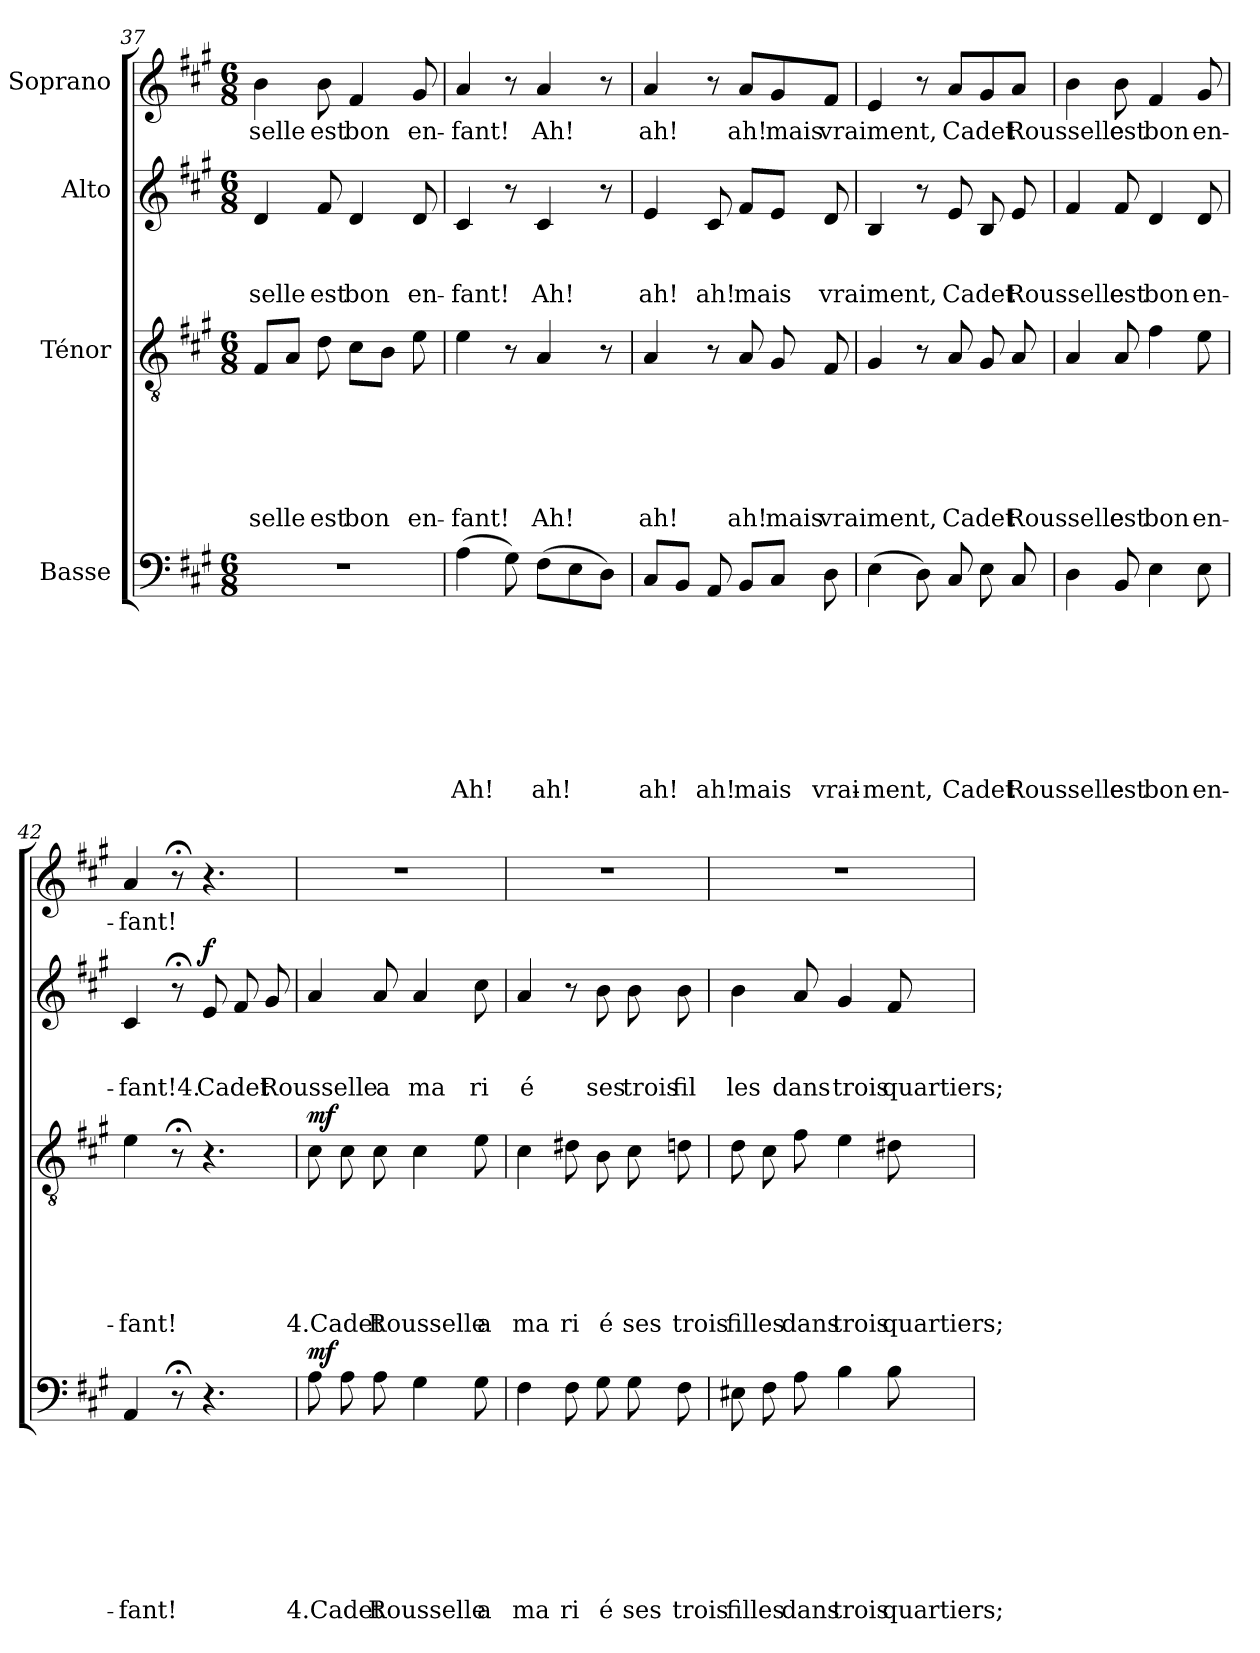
**kern	**text	**text	**text	**text	**text	**text	**text	**text	**dynam	**kern	**text	**text	**text	**text	**text	**text	**dynam	**kern	**text	**text	**text	**dynam	**kern	**text
*part4	*part4	*part4	*part4	*part4	*part4	*part4	*part4	*part4	*part4	*part3	*part3	*part3	*part3	*part3	*part3	*part3	*part3	*part2	*part2	*part2	*part2	*part2	*part1	*part1
*staff4	*staff4	*staff4	*staff4	*staff4	*staff4	*staff4	*staff4	*staff4	*staff4	*staff3	*staff3	*staff3	*staff3	*staff3	*staff3	*staff3	*staff3	*staff2	*staff2	*staff2	*staff2	*staff2	*staff1	*staff1
*I"Basse	*	*	*	*	*	*	*	*	*	*I"Ténor	*	*	*	*	*	*	*	*I"Alto	*	*	*	*	*I"Soprano	*
!!LO:PB:g=z
*clefF4	*	*	*	*	*	*	*	*	*	*clefGv2	*	*	*	*	*	*	*	*clefG2	*	*	*	*	*clefG2	*
*k[f#c#g#]	*	*	*	*	*	*	*	*	*	*k[f#c#g#]	*	*	*	*	*	*	*	*k[f#c#g#]	*	*	*	*	*k[f#c#g#]	*
*A:	*	*	*	*	*	*	*	*	*	*A:	*	*	*	*	*	*	*	*A:	*	*	*	*	*A:	*
*M6/8	*	*	*	*	*	*	*	*	*	*M6/8	*	*	*	*	*	*	*	*M6/8	*	*	*	*	*M6/8	*
=37	=37	=37	=37	=37	=37	=37	=37	=37	=37	=37	=37	=37	=37	=37	=37	=37	=37	=37	=37	=37	=37	=37	=37	=37
!LO:N:vis=1	!	!	!	!	!	!	!	!	!	!	!	!	!	!	!	!LO:LY:b	!	!	!	!	!LO:LY:b	!	!	!LO:LY:b
2.r	.	.	.	.	.	.	.	.	.	8F#/L	.	.	.	.	.	selle	.	4d/	.	.	-selle	.	4b\	-selle
.	.	.	.	.	.	.	.	.	.	8A/J	.	.	.	.	.	.	.	.	.	.	.	.	.	.
!	!	!	!	!	!	!	!	!	!	!	!	!	!	!	!	!LO:LY:b	!	!	!	!	!LO:LY:b	!	!	!LO:LY:b
.	.	.	.	.	.	.	.	.	.	8d\	.	.	.	.	.	est	.	8f#/	.	.	est	.	8b\	est
!	!	!	!	!	!	!	!	!	!	!	!	!	!	!	!	!LO:LY:b	!	!	!	!	!LO:LY:b	!	!	!LO:LY:b
.	.	.	.	.	.	.	.	.	.	8c#\L	.	.	.	.	.	bon	.	4d/	.	.	bon	.	4f#/	bon
.	.	.	.	.	.	.	.	.	.	8B\J	.	.	.	.	.	.	.	.	.	.	.	.	.	.
!	!	!	!	!	!	!	!	!	!	!	!	!	!	!	!	!LO:LY:b	!	!	!	!	!LO:LY:b	!	!	!LO:LY:b
.	.	.	.	.	.	.	.	.	.	8e\	.	.	.	.	.	en-	.	8d/	.	.	en-	.	8g#/	en-
=38	=38	=38	=38	=38	=38	=38	=38	=38	=38	=38	=38	=38	=38	=38	=38	=38	=38	=38	=38	=38	=38	=38	=38	=38
!	!	!	!	!	!	!	!	!LO:LY:b	!	!	!	!	!	!	!	!LO:LY:b	!	!	!	!	!LO:LY:b	!	!	!LO:LY:b
(>4A\	.	.	.	.	.	.	.	Ah!	.	4e\	.	.	.	.	.	-fant!	.	4c#/	.	.	-fant!	.	4a/	-fant!
8G#\)	.	.	.	.	.	.	.	.	.	8r	.	.	.	.	.	.	.	8r	.	.	.	.	8r	.
!	!	!	!	!	!	!	!	!LO:LY:b	!	!	!	!	!	!	!	!LO:LY:b	!	!	!	!	!LO:LY:b	!	!	!LO:LY:b
(>8F#\L	.	.	.	.	.	.	.	ah!	.	4A/	.	.	.	.	.	Ah!	.	4c#/	.	.	Ah!	.	4a/	Ah!
8E\	.	.	.	.	.	.	.	.	.	.	.	.	.	.	.	.	.	.	.	.	.	.	.	.
8D\J)	.	.	.	.	.	.	.	.	.	8r	.	.	.	.	.	.	.	8r	.	.	.	.	8r	.
=39	=39	=39	=39	=39	=39	=39	=39	=39	=39	=39	=39	=39	=39	=39	=39	=39	=39	=39	=39	=39	=39	=39	=39	=39
!	!	!	!	!	!	!	!	!LO:LY:b	!	!	!	!	!	!	!	!LO:LY:b	!	!	!	!	!LO:LY:b	!	!	!LO:LY:b
8C#/L	.	.	.	.	.	.	.	ah!	.	4A/	.	.	.	.	.	ah!	.	4e/	.	.	ah!	.	4a/	ah!
8BB/J	.	.	.	.	.	.	.	.	.	.	.	.	.	.	.	.	.	.	.	.	.	.	.	.
!	!	!	!	!	!	!	!	!LO:LY:b	!	!	!	!	!	!	!	!	!	!	!	!	!LO:LY:b	!	!	!
8AA/	.	.	.	.	.	.	.	ah!	.	8r	.	.	.	.	.	.	.	8c#/	.	.	ah!	.	8r	.
!	!	!	!	!	!	!	!	!LO:LY:b	!	!	!	!	!	!	!	!LO:LY:b	!	!	!	!	!LO:LY:b	!	!	!LO:LY:b
8BB/L	.	.	.	.	.	.	.	mais	.	8A/	.	.	.	.	.	ah!	.	8f#/L	.	.	mais	.	8a/L	ah!
!	!	!	!	!	!	!	!	!	!	!	!	!	!	!	!	!LO:LY:b	!	!	!	!	!	!	!	!LO:LY:b
8C#/J	.	.	.	.	.	.	.	.	.	8G#/	.	.	.	.	.	mais	.	8e/J	.	.	.	.	8g#/	mais
!	!	!	!	!	!	!	!	!LO:LY:b	!	!	!	!	!	!	!	!LO:LY:b	!	!	!	!	!LO:LY:b	!	!	!LO:LY:b
8D\	.	.	.	.	.	.	.	vrai-	.	8F#/	.	.	.	.	.	vraiment,	.	8d/	.	.	vraiment,	.	8f#/J	vraiment,
=40	=40	=40	=40	=40	=40	=40	=40	=40	=40	=40	=40	=40	=40	=40	=40	=40	=40	=40	=40	=40	=40	=40	=40	=40
!	!	!	!	!	!	!	!	!LO:LY:b	!	!	!	!	!	!	!	!	!	!	!	!	!	!	!	!
(>4E\	.	.	.	.	.	.	.	-ment,	.	4G#/	.	.	.	.	.	.	.	4B/	.	.	.	.	4e/	.
8D\)	.	.	.	.	.	.	.	.	.	8r	.	.	.	.	.	.	.	8r	.	.	.	.	8r	.
!	!	!	!	!	!	!	!	!LO:LY:b	!	!	!	!	!	!	!	!LO:LY:b	!	!	!	!	!LO:LY:b	!	!	!LO:LY:b
8C#/	.	.	.	.	.	.	.	Cadet	.	8A/	.	.	.	.	.	Cadet	.	8e/	.	.	Cadet	.	8a/L	Cadet
8E\	.	.	.	.	.	.	.	.	.	8G#/	.	.	.	.	.	.	.	8B/	.	.	.	.	8g#/	.
!	!	!	!	!	!	!	!	!LO:LY:b	!	!	!	!	!	!	!	!LO:LY:b	!	!	!	!	!LO:LY:b	!	!	!LO:LY:b
8C#/	.	.	.	.	.	.	.	Rousselle	.	8A/	.	.	.	.	.	Rousselle	.	8e/	.	.	Rousselle	.	8a/J	Rousselle
=41	=41	=41	=41	=41	=41	=41	=41	=41	=41	=41	=41	=41	=41	=41	=41	=41	=41	=41	=41	=41	=41	=41	=41	=41
4D\	.	.	.	.	.	.	.	.	.	4A/	.	.	.	.	.	.	.	4f#/	.	.	.	.	4b\	.
!	!	!	!	!	!	!	!	!LO:LY:b	!	!	!	!	!	!	!	!LO:LY:b	!	!	!	!	!LO:LY:b	!	!	!LO:LY:b
8BB/	.	.	.	.	.	.	.	est	.	8A/	.	.	.	.	.	est	.	8f#/	.	.	est	.	8b\	est
!	!	!	!	!	!	!	!	!LO:LY:b	!	!	!	!	!	!	!	!LO:LY:b	!	!	!	!	!LO:LY:b	!	!	!LO:LY:b
4E\	.	.	.	.	.	.	.	bon	.	4f#\	.	.	.	.	.	bon	.	4d/	.	.	bon	.	4f#/	bon
!	!	!	!	!	!	!	!	!LO:LY:b	!	!	!	!	!	!	!	!LO:LY:b	!	!	!	!	!LO:LY:b	!	!	!LO:LY:b
8E\	.	.	.	.	.	.	.	en-	.	8e\	.	.	.	.	.	en-	.	8d/	.	.	en-	.	8g#/	en-
!!LO:LB:g=z
=42	=42	=42	=42	=42	=42	=42	=42	=42	=42	=42	=42	=42	=42	=42	=42	=42	=42	=42	=42	=42	=42	=42	=42	=42
!	!	!	!	!	!	!	!	!LO:LY:b	!	!	!	!	!	!	!	!LO:LY:b	!	!	!	!	!LO:LY:b	!	!	!LO:LY:b
4AA/	.	.	.	.	.	.	.	-fant!	.	4e\	.	.	.	.	.	-fant!	.	4c#/	.	.	-fant!4.	.	4a/	-fant!
8r;<	.	.	.	.	.	.	.	.	.	8r;<	.	.	.	.	.	.	.	8r;<	.	.	.	.	8r;<	.
!	!	!	!	!	!	!	!	!	!	!	!	!	!	!	!	!	!	!	!	!	!LO:LY:b	!LO:DY:a	!	!
4.r	.	.	.	.	.	.	.	.	.	4.r	.	.	.	.	.	.	.	8e/	.	.	Cadet	f	4.r	.
.	.	.	.	.	.	.	.	.	.	.	.	.	.	.	.	.	.	8f#/	.	.	.	.	.	.
!	!	!	!	!	!	!	!	!	!	!	!	!	!	!	!	!	!	!	!	!	!LO:LY:b	!	!	!
.	.	.	.	.	.	.	.	.	.	.	.	.	.	.	.	.	.	8g#/	.	.	Rousselle	.	.	.
=43	=43	=43	=43	=43	=43	=43	=43	=43	=43	=43	=43	=43	=43	=43	=43	=43	=43	=43	=43	=43	=43	=43	=43	=43
!	!	!	!	!	!	!	!	!LO:LY:b:rj	!LO:DY:a	!	!	!	!	!	!	!LO:LY:b:rj	!LO:DY:a	!	!	!	!	!	!LO:N:vis=1	!
8A\	.	.	.	.	.	.	.	4.Cadet	mf	8c#\	.	.	.	.	.	4.Cadet	mf	4a/	.	.	.	.	2.r	.
8A\	.	.	.	.	.	.	.	.	.	8c#\	.	.	.	.	.	.	.	.	.	.	.	.	.	.
!	!	!	!	!	!	!	!	!LO:LY:b	!	!	!	!	!	!	!	!LO:LY:b	!	!	!	!	!LO:LY:b	!	!	!
8A\	.	.	.	.	.	.	.	Rousselle	.	8c#\	.	.	.	.	.	Rousselle	.	8a/	.	.	a	.	.	.
!	!	!	!	!	!	!	!	!	!	!	!	!	!	!	!	!	!	!	!	!	!LO:LY:b	!	!	!
4G#\	.	.	.	.	.	.	.	.	.	4c#\	.	.	.	.	.	.	.	4a/	.	.	ma	.	.	.
!	!	!	!	!	!	!	!	!LO:LY:b	!	!	!	!	!	!	!	!LO:LY:b	!	!	!	!	!LO:LY:b	!	!	!
8G#\	.	.	.	.	.	.	.	a	.	8e\	.	.	.	.	.	a	.	8cc#\	.	.	ri	.	.	.
=44	=44	=44	=44	=44	=44	=44	=44	=44	=44	=44	=44	=44	=44	=44	=44	=44	=44	=44	=44	=44	=44	=44	=44	=44
!	!	!	!	!	!	!	!	!LO:LY:b	!	!	!	!	!	!	!	!LO:LY:b	!	!	!	!	!LO:LY:b	!	!LO:N:vis=1	!
4F#\	.	.	.	.	.	.	.	ma	.	4c#\	.	.	.	.	.	ma	.	4a/	.	.	é	.	2.r	.
!	!	!	!	!	!	!	!	!LO:LY:b	!	!	!	!	!	!	!	!LO:LY:b	!	!	!	!	!	!	!	!
8F#\	.	.	.	.	.	.	.	ri	.	8d#X\	.	.	.	.	.	ri	.	8r	.	.	.	.	.	.
!	!	!	!	!	!	!	!	!LO:LY:b	!	!	!	!	!	!	!	!LO:LY:b	!	!	!	!	!LO:LY:b	!	!	!
8G#\	.	.	.	.	.	.	.	é	.	8B\	.	.	.	.	.	é	.	8b\	.	.	ses	.	.	.
!	!	!	!	!	!	!	!	!LO:LY:b	!	!	!	!	!	!	!	!LO:LY:b	!	!	!	!	!LO:LY:b	!	!	!
8G#\	.	.	.	.	.	.	.	ses	.	8c#\	.	.	.	.	.	ses	.	8b\	.	.	trois	.	.	.
!	!	!	!	!	!	!	!	!LO:LY:b	!	!	!	!	!	!	!	!LO:LY:b	!	!	!	!	!LO:LY:b	!	!	!
8F#\	.	.	.	.	.	.	.	trois	.	8dn\	.	.	.	.	.	trois	.	8b\	.	.	fil	.	.	.
=45	=45	=45	=45	=45	=45	=45	=45	=45	=45	=45	=45	=45	=45	=45	=45	=45	=45	=45	=45	=45	=45	=45	=45	=45
!	!	!	!	!	!	!	!	!LO:LY:b	!	!	!	!	!	!	!	!LO:LY:b	!	!	!	!	!LO:LY:b	!	!LO:N:vis=1	!
8E#X\	.	.	.	.	.	.	.	filles	.	8d\	.	.	.	.	.	filles	.	4b\	.	.	les	.	2.r	.
8F#\	.	.	.	.	.	.	.	.	.	8c#\	.	.	.	.	.	.	.	.	.	.	.	.	.	.
!	!	!	!	!	!	!	!	!LO:LY:b	!	!	!	!	!	!	!	!LO:LY:b	!	!	!	!	!LO:LY:b	!	!	!
8A\	.	.	.	.	.	.	.	dans	.	8f#\	.	.	.	.	.	dans	.	8a/	.	.	dans	.	.	.
!	!	!	!	!	!	!	!	!LO:LY:b	!	!	!	!	!	!	!	!LO:LY:b	!	!	!	!	!LO:LY:b	!	!	!
4B\	.	.	.	.	.	.	.	trois	.	4e\	.	.	.	.	.	trois	.	4g#/	.	.	trois	.	.	.
!	!	!	!	!	!	!	!	!LO:LY:b	!	!	!	!	!	!	!	!LO:LY:b	!	!	!	!	!LO:LY:b	!	!	!
8B\	.	.	.	.	.	.	.	quartiers;	.	8d#X\	.	.	.	.	.	quartiers;	.	8f#/	.	.	quartiers;	.	.	.
=	=	=	=	=	=	=	=	=	=	=	=	=	=	=	=	=	=	=	=	=	=	=	=	=
*-	*-	*-	*-	*-	*-	*-	*-	*-	*-	*-	*-	*-	*-	*-	*-	*-	*-	*-	*-	*-	*-	*-	*-	*-
